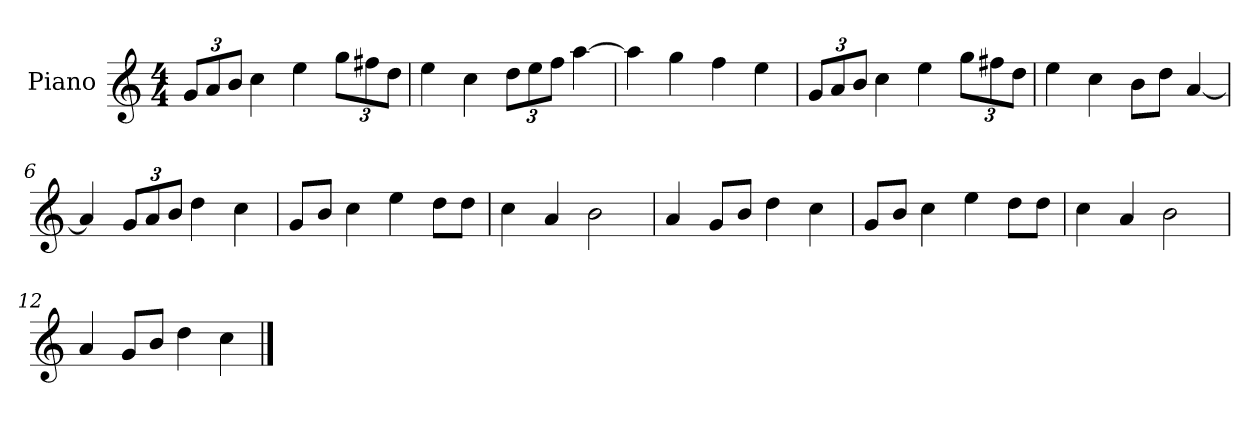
**kern
*part1
*staff1
*I"Piano
*I'P-no
*clefG2
*k[]
*M4/4
*MM90
*Xbrackettup
=1
12g/L
12a/
12b/J
4cc\
4ee\
12gg\L
12ff#X\
12dd\J
=2
4ee\
4cc\
12dd\L
12ee\
12ff\J
[4aa\
=3
4aa\]
4gg\
4ff\
4ee\
=4
12g/L
12a/
12b/J
4cc\
4ee\
12gg\L
12ff#X\
12dd\J
=5
4ee\
4cc\
8b\L
8dd\J
[4a/
=6
4a/]
12g/L
12a/
12b/J
4dd\
4cc\
!!LO:LB:g=z
=7
8g/L
8b/J
4cc\
4ee\
8dd\L
8dd\J
=8
4cc\
4a/
2b\
=9
4a/
8g/L
8b/J
4dd\
4cc\
=10
8g/L
8b/J
4cc\
4ee\
8dd\L
8dd\J
=11
4cc\
4a/
2b\
=12
4a/
8g/L
8b/J
4dd\
4cc\
==
*-
